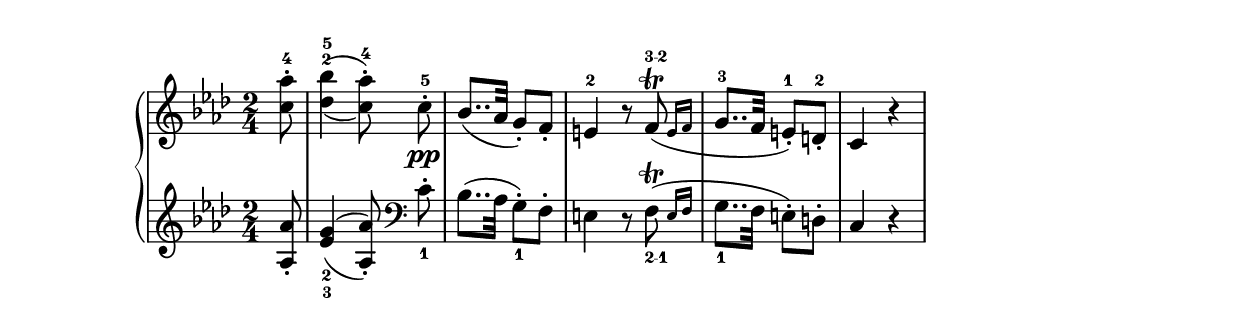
%% DO NOT EDIT this file manually; it is automatically
%% generated from LSR http://lsr.dsi.unimi.it
%% Make any changes in LSR itself, or in Documentation/snippets/new/ ,
%% and then run scripts/auxiliar/makelsr.py
%%
%% This file is in the public domain.
\version "2.14.2"

\header {
  lsrtags = "headword"

  texidoc = "
NR 1.7 Editorial annotations

Beethoven, Op. 31, No. 3 Piano sonata 18, Movt II, Scherzo Measures 9 -
14

"
  doctitle = "Editorial headword"
} % begin verbatim

\include "english.ly"

% NR 1.7 Editorial annotations

% Beethoven, Op. 31, No. 3
% Piano sonata 18, Movt II, Scherzo
% Measures 9 - 14

\new PianoStaff <<

  % RH Staff
  \new Staff {
    \clef treble
    \key af \major
    \time 2/4
    \set Staff.fingeringOrientations = #'(up)
    \set Score.currentBarNumber = #9
    \partial 8
    <af''-4 c''>8 \staccato
    |
    \set doubleSlurs = ##t
    <bf''-5 df''-2>4 (
    <af''-4 c''>8 \staccato )
    \noBeam
    c''8-5 \staccato \pp
    |
    \set doubleSlurs = ##f
    bf'8.. (
    af'32
    g'8 ) \staccato
    f'8 \staccato
    |
    e'4-2
    r8
    \once \override Script #'script-priority = #-100
    \afterGrace
    f'8 ( \trill ^ \markup { \finger "3-2" }
    { e'16 [ f'16 ] }
    |
    g'8..-3
    f'32
    e'8-1 ) \staccato
    d'8-2 \staccato
    |
    c'4
    r4
  }

  % LH Staff
  \new Staff {
    \key af \major
    \clef treble
    \override Fingering #'direction = #down
    \set Staff.fingeringOrientations = #'(down)
    \partial 8
    <af' af>8 \staccato
    \set doubleSlurs = ##t
    <g'-2 ef'-3>4 (
    <af' af>8 ) \staccato
    \noBeam
    \clef bass
    c'8-1 \staccato
    |
    \set doubleSlurs = ##f
    bf8.. (
    af32
    g8-1 ) \staccato
    f8 \staccato
    |
    e4
    r8
    \afterGrace
    f8 ( \trill _ \markup { \finger "2-1" }
    { e16 [ f16 ] }
    |
    g8..-1
    f32
    e8 ) \staccato
    d8 \staccato
    |
    c4
    r4
  }
>>
